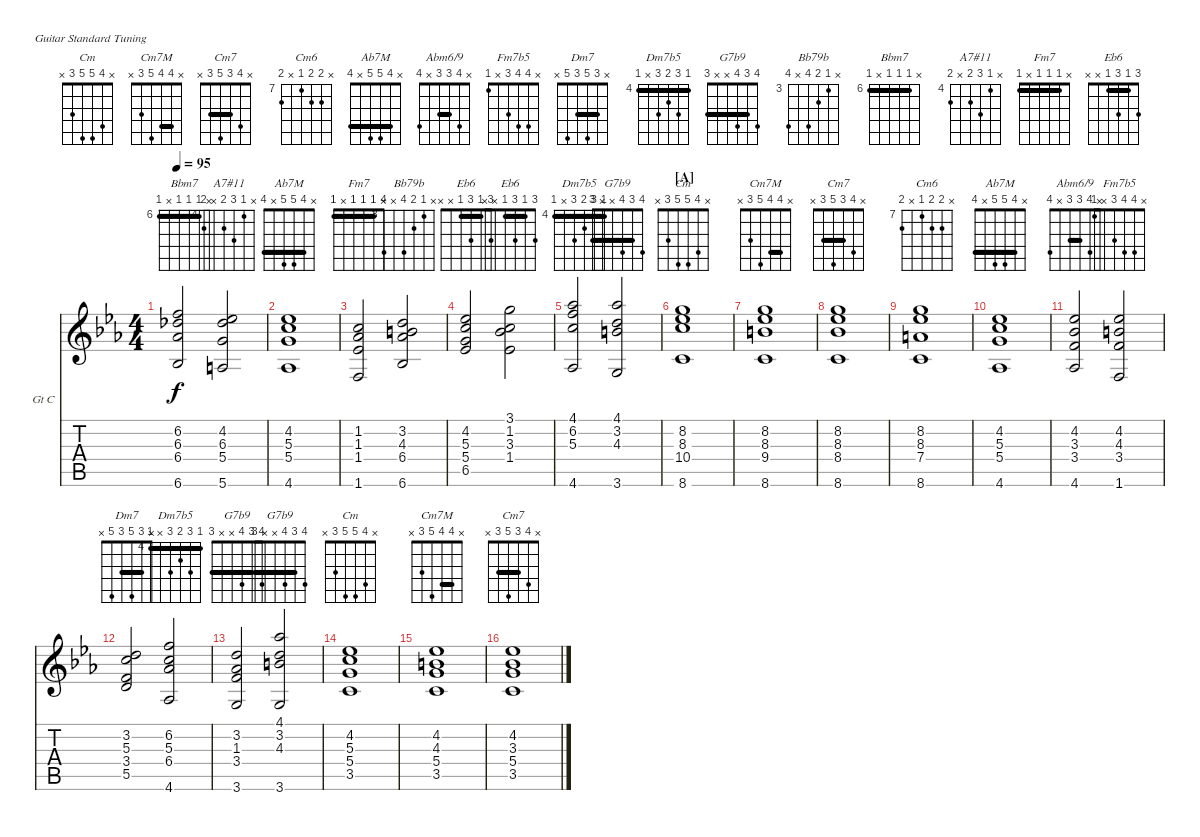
\bracketExtendMode nobrackets
\firstSystemTrackNameOrientation horizontal
\otherSystemsTrackNameOrientation horizontal
\chordDiagramsInScore
\track ("Guit Chords" "Gt C") {instrument acousticguitarnylon}
\staff {score tabs}
\tuning (E4 B3 G3 D3 A2 E2)
\chord ("Cm" x 8 8 10 x 8) {firstfret 8 barre (8 8)}
\chord ("Cm7M" x 8 8 9 x 8) {firstfret 8 barre (8 8)}
\chord ("Cm7" x 8 8 8 x 8) {firstfret 8 barre (8 8 8)}
\chord ("Cm6" x 8 8 7 x 8) {firstfret 7}
\chord ("Ab7M" x 4 5 5 x 4) {barre 4}
\chord ("Abm6/9" x 4 3 3 x 4) {barre 3}
\chord ("Fm7b5" x 4 4 3 x 1)
\chord ("Dm7" x 3 5 3 5 x) {barre 3}
\chord ("Dm7b5" x 6 5 6 x 4) {firstfret 4}
\chord ("G7b9" x 3 1 3 x 3)
\chord ("G7b9" 4 3 4 x x 3) {barre 3}
\chord ("Cm" x 4 5 5 3 x)
\chord ("Cm7M" x 4 4 5 3 x) {barre 4}
\chord ("Cm7" x 4 3 5 3 x) {barre 3}
\chord ("Bb79b" x 3 4 6 x 6) {firstfret 3}
\chord ("Bbm7" x 6 6 6 x 6) {firstfret 6 barre (6 6 6)}
\chord ("A7#11" x 4 6 5 x 5) {firstfret 4}
\chord ("Fm7" x 1 1 1 x 1) {barre (1 1 1)}
\chord ("Eb6" x 4 5 5 6 x) {firstfret 4}
\chord ("Eb6" 3 1 3 1 x x) {barre 1}
\chord ("Dm7b5" 4 6 5 6 x 4) {firstfret 4 barre 4}
\ts (4 4)
\tempo 95
\clef g2
\ks eb
(6.6 6.4 6.3 6.2).2{ch "Bbm7" dy f} (5.6 5.4 6.3 4.2).2{ch "A7#11"} |
(4.6 5.4 5.3 4.2).1{ch "Ab7M"} |
(1.6 1.4 1.3 1.2).2{ch "Fm7"} (6.6 6.4 4.3 3.2).2{ch "Bb79b"} |
(6.5 5.4 5.3 4.2).2{ch "Eb6"} (1.4 3.3 1.2 3.1).2{ch "Eb6"} |
(4.6 5.3 6.2 4.1).2{ch "Dm7b5"} (3.6 4.3 3.2 4.1).2{ch "G7b9"} |
\section ("A" "")
(8.6 10.4 8.3 8.2).1{ch "Cm"} |
(8.6 9.4 8.3 8.2).1{ch "Cm7M"} |
(8.6 8.4 8.3 8.2).1{ch "Cm7"} |
(8.6 7.4 8.3 8.2).1{ch "Cm6"} |
(4.6 5.4 5.3 4.2).1{ch "Ab7M"} |
(4.6 3.4 3.3 4.2).2{ch "Abm6/9"} (1.6 3.4 4.3 4.2).2{ch "Fm7b5"} |
(3.4 5.3 3.2 5.5).2{ch "Dm7"} (4.6 6.4 5.3 6.2).2{ch "Dm7b5"} |
(3.6 1.3 3.2 3.4).2{ch "G7b9"} (4.3 3.2 4.1 3.6).2{ch "G7b9"} |
(3.5 5.3 4.2 5.4).1{ch "Cm"} |
(3.5 4.3 4.2 5.4).1{ch "Cm7M"} |
(3.5 3.3 4.2 5.4).1{ch "Cm7"}
